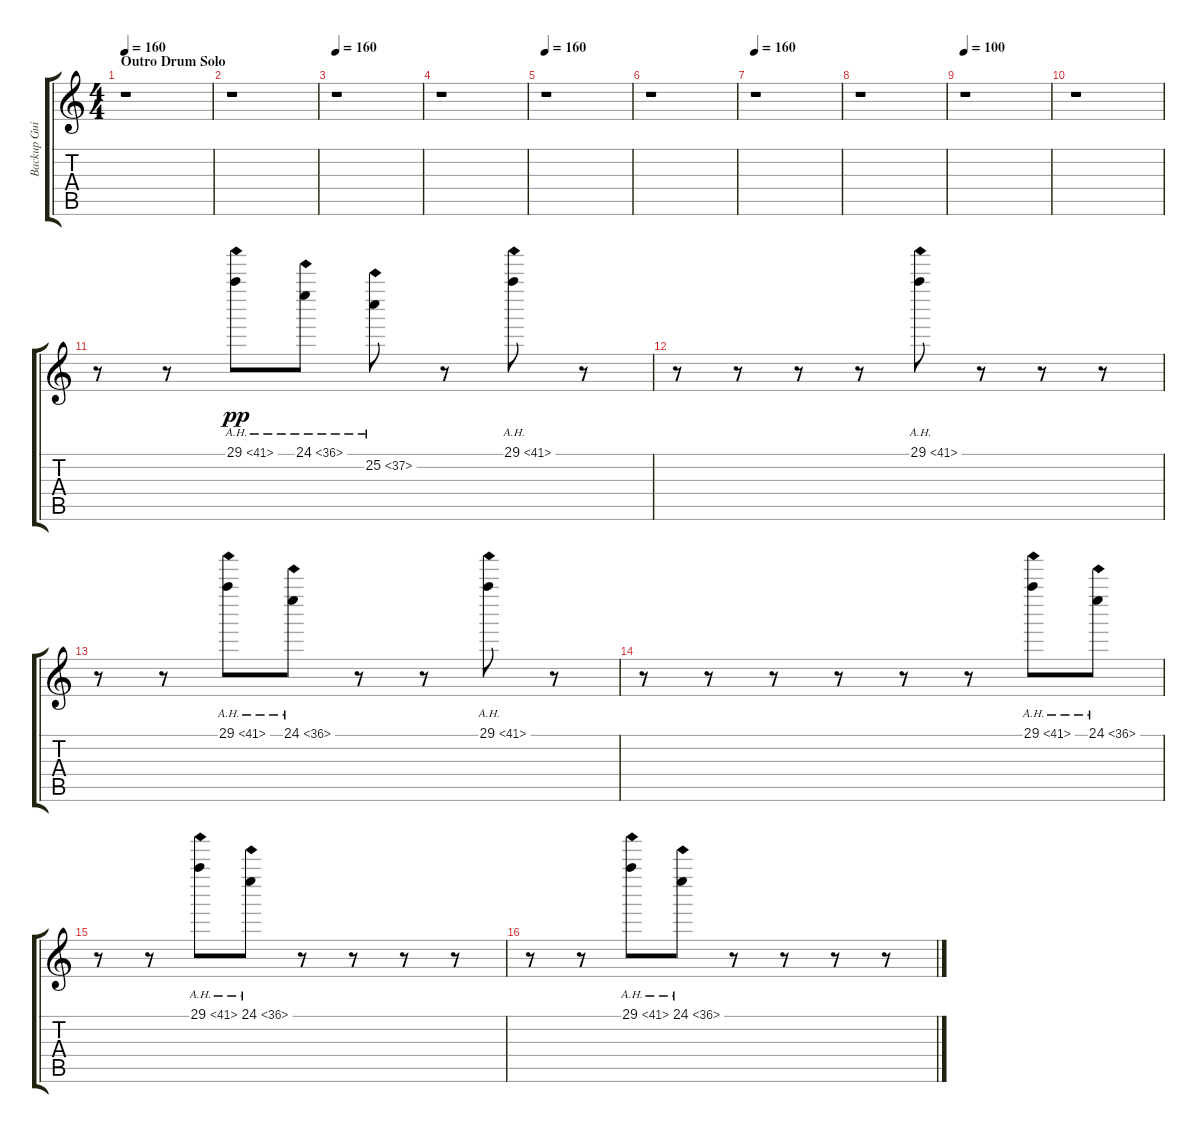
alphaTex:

\track ("Backup Guitar / C.Judge / J.Yudkin" "Backup Gui") {instrument overdrivenguitar}
\staff {score tabs}
\tuning (E4 B3 G3 D3 A2 E2) {hide}
\ts (4 4)
\section ("" "Outro Drum Solo")
\tempo 160
\clef g2
\ks c
r.1{dy f} |
r.1 |
\tempo 160
r.1 |
r.1 |
\tempo 160
r.1 |
r.1 |
\tempo 160
r.1 |
r.1 |
\tempo 100
r.1 |
r.1{instrument steeldrums} |
r.8 r.8 29.1{ah 12}.8{dy pp} 24.1{ah 12}.8 25.2{ah 12}.8 r.8 29.1{ah 12}.8 r.8 |
r.8{volume 6} r.8 r.8 r.8 29.1{ah 12}.8 r.8 r.8 r.8 |
r.8 r.8 29.1{ah 12}.8 24.1{ah 12}.8 r.8 r.8 29.1{ah 12}.8 r.8 |
r.8 r.8 r.8 r.8 r.8 r.8 29.1{ah 12}.8 24.1{ah 12}.8 |
r.8 r.8 29.1{ah 12}.8 24.1{ah 12}.8 r.8 r.8 r.8 r.8 |
r.8 r.8 29.1{ah 12}.8 24.1{ah 12}.8 r.8{volume 0} r.8 r.8 r.8
